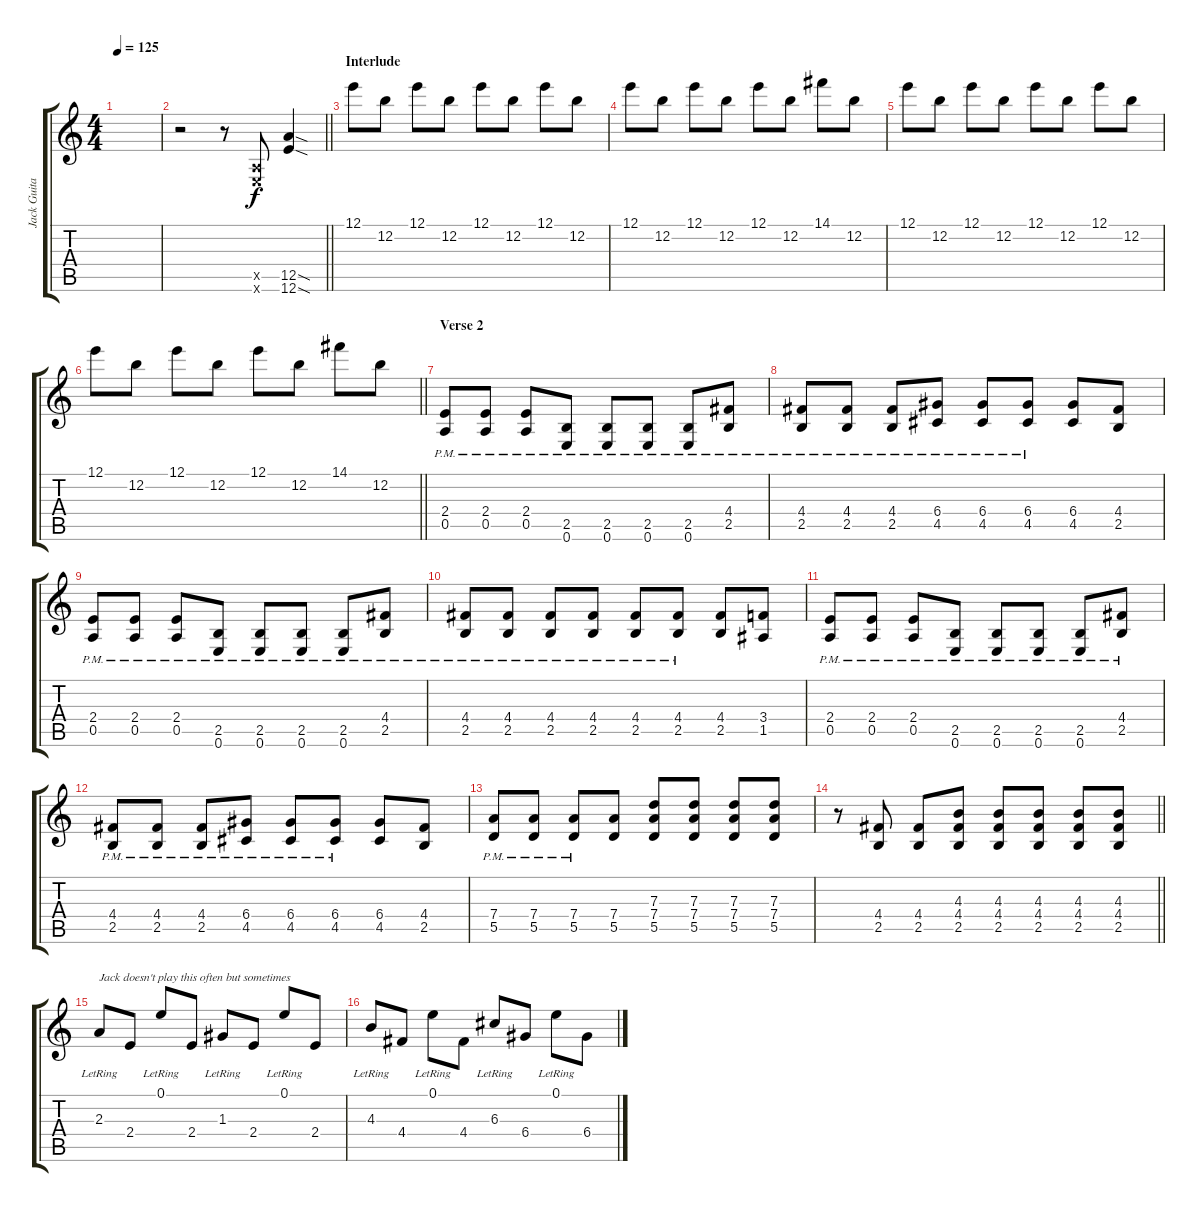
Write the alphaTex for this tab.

\track ("Jack Guitar" "Jack Guita") {instrument distortionguitar}
\staff {score tabs}
\tuning (E4 B3 G3 D3 A2 E2) {hide}
\ts (4 4)
\tempo 125
\clef g2
\ks c
|
\barLineRight lightlight
r.2 r.8 (0.5{x} 0.6{x}).8 (12.5{sod} 12.6{sod}).4 |
\section ("" "Interlude")
12.1.8 12.2.8 12.1.8 12.2.8 12.1.8 12.2.8 12.1.8 12.2.8 |
12.1.8 12.2.8 12.1.8 12.2.8 12.1.8 12.2.8 14.1.8 12.2.8 |
12.1.8 12.2.8 12.1.8 12.2.8 12.1.8 12.2.8 12.1.8 12.2.8 |
\barLineRight lightlight
12.1.8 12.2.8 12.1.8 12.2.8 12.1.8 12.2.8 14.1.8 12.2.8 |
\section ("" "Verse 2")
(2.4{pm} 0.5{pm}).8 (2.4{pm} 0.5{pm}).8 (2.4{pm} 0.5{pm}).8 (2.5{pm} 0.6{pm}).8 (2.5{pm} 0.6{pm}).8 (2.5{pm} 0.6{pm}).8 (2.5{pm} 0.6{pm}).8 (4.4{pm} 2.5{pm}).8 |
(4.4{pm} 2.5{pm}).8 (4.4{pm} 2.5{pm}).8 (4.4{pm} 2.5{pm}).8 (6.4{pm} 4.5{pm}).8 (6.4{pm} 4.5{pm}).8 (6.4{pm} 4.5{pm}).8 (6.4 4.5).8 (4.4 2.5).8 |
(2.4{pm} 0.5{pm}).8 (2.4{pm} 0.5{pm}).8 (2.4{pm} 0.5{pm}).8 (2.5{pm} 0.6{pm}).8 (2.5{pm} 0.6{pm}).8 (2.5{pm} 0.6{pm}).8 (2.5{pm} 0.6{pm}).8 (4.4{pm} 2.5{pm}).8 |
(4.4{pm} 2.5{pm}).8 (4.4{pm} 2.5{pm}).8 (4.4{pm} 2.5{pm}).8 (4.4{pm} 2.5{pm}).8 (4.4{pm} 2.5{pm}).8 (4.4{pm} 2.5{pm}).8 (4.4 2.5).8 (3.4 1.5).8 |
(2.4{pm} 0.5{pm}).8 (2.4{pm} 0.5{pm}).8 (2.4{pm} 0.5{pm}).8 (2.5{pm} 0.6{pm}).8 (2.5{pm} 0.6{pm}).8 (2.5{pm} 0.6{pm}).8 (2.5{pm} 0.6{pm}).8 (4.4{pm} 2.5{pm}).8 |
(4.4{pm} 2.5{pm}).8 (4.4{pm} 2.5{pm}).8 (4.4{pm} 2.5{pm}).8 (6.4{pm} 4.5{pm}).8 (6.4{pm} 4.5{pm}).8 (6.4{pm} 4.5{pm}).8 (6.4 4.5).8 (4.4 2.5).8 |
(7.4{pm} 5.5{pm}).8 (7.4{pm} 5.5{pm}).8 (7.4{pm} 5.5).8 (7.4 5.5).8 (7.3 7.4 5.5).8 (7.3 7.4 5.5).8 (7.3 7.4 5.5).8 (7.3 7.4 5.5).8 |
\barLineRight lightlight
r.8 (4.4 2.5).8 (4.4 2.5).8 (4.3 4.4 2.5).8 (4.3 4.4 2.5).8 (4.3 4.4 2.5).8 (4.3 4.4 2.5).8 (4.3 4.4 2.5).8 |
2.3{lr}.8{txt "Jack doesn't play this often but sometimes"} 2.4.8 0.1{lr}.8 2.4.8 1.3{lr}.8 2.4.8 0.1{lr}.8 2.4.8 |
4.3{lr}.8 4.4.8 0.1{lr}.8 4.4.8 6.3{lr}.8 6.4.8 0.1{lr}.8 6.4.8
